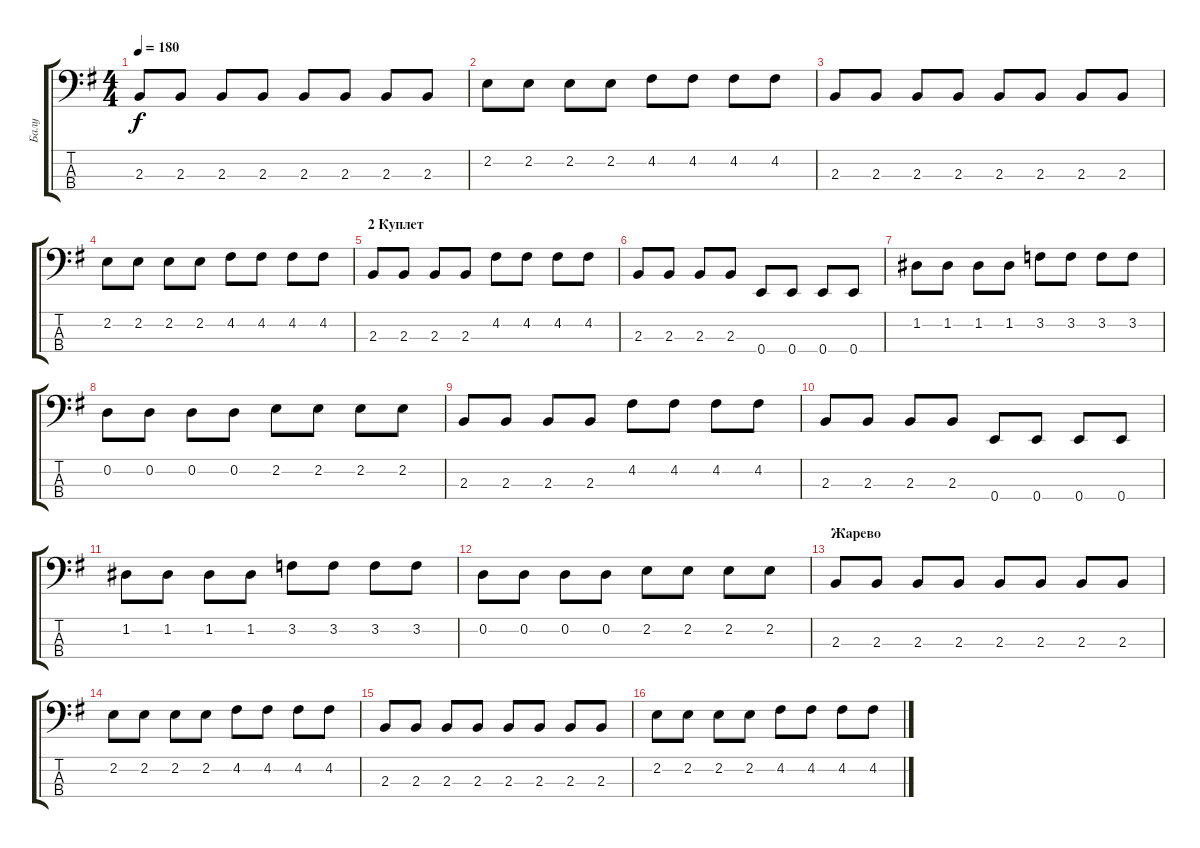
\track ("Балу" "Балу") {instrument electricbasspick}
\staff {score tabs}
\tuning (G2 D2 A1 E1) {hide}
\ts (4 4)
\tempo 180
\clef f4
\ks g
2.3.8{dy f} 2.3.8 2.3.8 2.3.8 2.3.8 2.3.8 2.3.8 2.3.8 |
2.2.8 2.2.8 2.2.8 2.2.8 4.2.8 4.2.8 4.2.8 4.2.8 |
2.3.8 2.3.8 2.3.8 2.3.8 2.3.8 2.3.8 2.3.8 2.3.8 |
2.2.8 2.2.8 2.2.8 2.2.8 4.2.8 4.2.8 4.2.8 4.2.8 |
\section ("" "2 Куплет")
2.3.8 2.3.8 2.3.8 2.3.8 4.2.8 4.2.8 4.2.8 4.2.8 |
2.3.8 2.3.8 2.3.8 2.3.8 0.4.8 0.4.8 0.4.8 0.4.8 |
1.2.8 1.2.8 1.2.8 1.2.8 3.2.8 3.2.8 3.2.8 3.2.8 |
0.2.8 0.2.8 0.2.8 0.2.8 2.2.8 2.2.8 2.2.8 2.2.8 |
2.3.8 2.3.8 2.3.8 2.3.8 4.2.8 4.2.8 4.2.8 4.2.8 |
2.3.8 2.3.8 2.3.8 2.3.8 0.4.8 0.4.8 0.4.8 0.4.8 |
1.2.8 1.2.8 1.2.8 1.2.8 3.2.8 3.2.8 3.2.8 3.2.8 |
0.2.8 0.2.8 0.2.8 0.2.8 2.2.8 2.2.8 2.2.8 2.2.8 |
\section ("" "Жарево")
2.3.8 2.3.8 2.3.8 2.3.8 2.3.8 2.3.8 2.3.8 2.3.8 |
2.2.8 2.2.8 2.2.8 2.2.8 4.2.8 4.2.8 4.2.8 4.2.8 |
2.3.8 2.3.8 2.3.8 2.3.8 2.3.8 2.3.8 2.3.8 2.3.8 |
2.2.8 2.2.8 2.2.8 2.2.8 4.2.8 4.2.8 4.2.8 4.2.8
